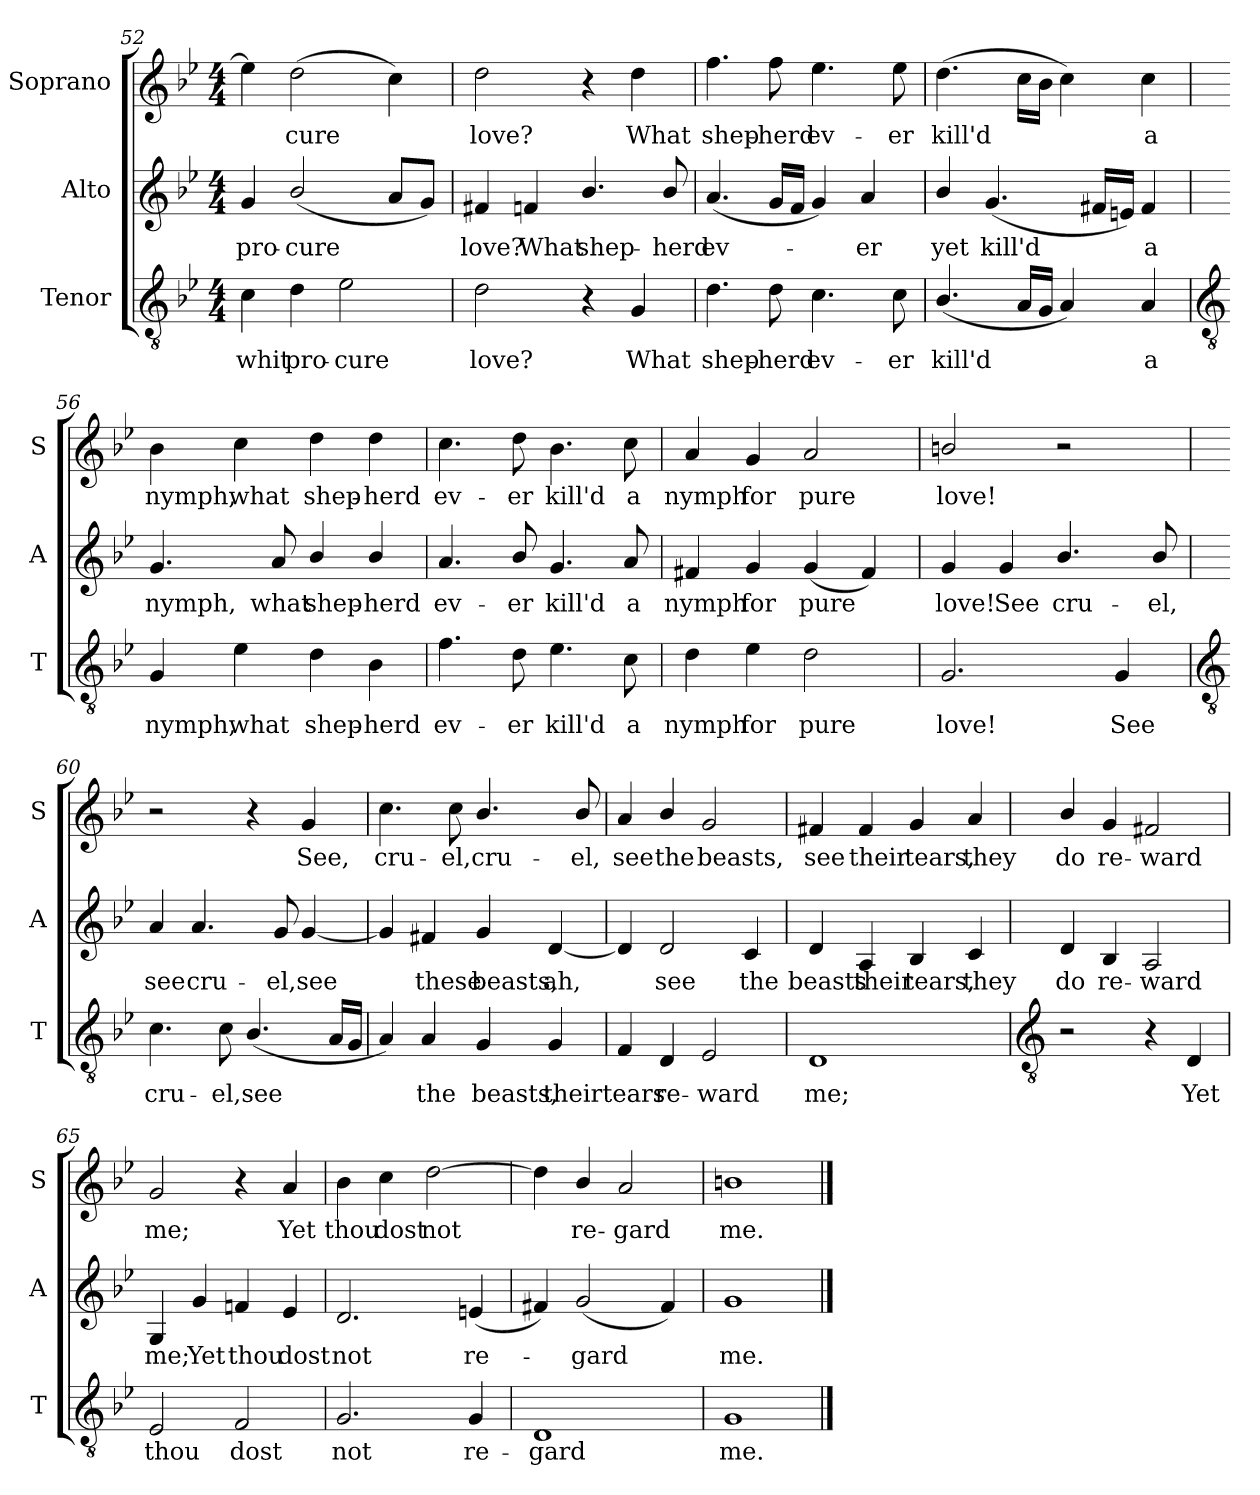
**kern	**text	**kern	**text	**kern	**text
*part3	*part3	*part2	*part2	*part1	*part1
*staff3	*staff3	*staff2	*staff2	*staff1	*staff1
*I"Tenor	*	*I"Alto	*	*I"Soprano	*
*I'T	*	*I'A	*	*I'S	*
!!LO:LB:g=z
*clefGv2	*	*clefG2	*	*clefG2	*
*k[b-e-]	*	*k[b-e-]	*	*k[b-e-]	*
*B-:	*	*B-:	*	*B-:	*
*M4/4	*	*M4/4	*	*M4/4	*
=52	=52	=52	=52	=52	=52
!	!LO:LY:b	!	!LO:LY:b	!	!
4c	whit	4g	pro-	4ee-]	.
!	!LO:LY:b	!	!LO:LY:b	!	!LO:LY:b
4d	pro-	(<2b-/	-cure	(>2dd	-cure
!	!LO:LY:b	!	!	!	!
2e-	-cure	.	.	.	.
.	.	8aL	.	4cc)	.
.	.	8gJ)	.	.	.
=53	=53	=53	=53	=53	=53
!	!LO:LY:b	!	!LO:LY:b	!	!LO:LY:b
2d	love?	4f#X	love?	2dd	love?
!	!	!	!LO:LY:b	!	!
.	.	4fn	What	.	.
!	!	!	!LO:LY:b	!	!
4r	.	4.b-/	shep-	4r	.
!	!LO:LY:b	!	!	!	!LO:LY:b
4G	What	.	.	4dd	What
!	!	!	!LO:LY:b	!	!
.	.	8b-/	-herd	.	.
=54	=54	=54	=54	=54	=54
!	!LO:LY:b	!	!LO:LY:b	!	!LO:LY:b
4.d	shep-	(<4.a	ev-	4.ff	shep-
!	!LO:LY:b	!	!	!	!LO:LY:b
8d	-herd	16gLL	.	8ff	-herd
.	.	16fJJ	.	.	.
!	!LO:LY:b	!	!	!	!LO:LY:b
4.c	ev-	4g)	.	4.ee-	ev-
!	!	!	!LO:LY:b	!	!
.	.	4a	er	.	.
!	!LO:LY:b	!	!	!	!LO:LY:b
8c	-er	.	.	8ee-	-er
=55	=55	=55	=55	=55	=55
!	!LO:LY:b	!	!LO:LY:b	!	!LO:LY:b
(<4.B-/	kill'd	4b-/	yet	(>4.dd	kill'd
!	!	!	!LO:LY:b	!	!
.	.	(<4.g	kill'd	.	.
16ALL	.	.	.	16ccLL	.
16GJJ	.	.	.	16b-JJ	.
4A)	.	.	.	4cc)	.
.	.	16f#XLL	.	.	.
.	.	16enJJ)	.	.	.
!	!LO:LY:b	!	!LO:LY:b	!	!LO:LY:b
4A	a	4f#	a	4cc	a
!!LO:LB:g=z
=56	=56	=56	=56	=56	=56
*clefGv2	*	*	*	*	*
!	!LO:LY:b	!	!LO:LY:b	!	!LO:LY:b
4G	nymph,	4.g	nymph,	4b-	nymph,
!	!LO:LY:b	!	!	!	!LO:LY:b
4e-	what	.	.	4cc	what
!	!	!	!LO:LY:b	!	!
.	.	8a	what	.	.
!	!LO:LY:b	!	!LO:LY:b	!	!LO:LY:b
4d	shep-	4b-/	shep-	4dd	shep-
!	!LO:LY:b	!	!LO:LY:b	!	!LO:LY:b
4B-	-herd	4b-/	-herd	4dd	-herd
=57	=57	=57	=57	=57	=57
!	!LO:LY:b	!	!LO:LY:b	!	!LO:LY:b
4.f	ev-	4.a	ev-	4.cc	ev-
!	!LO:LY:b	!	!LO:LY:b	!	!LO:LY:b
8d	-er	8b-/	-er	8dd	-er
!	!LO:LY:b	!	!LO:LY:b	!	!LO:LY:b
4.e-	kill'd	4.g	kill'd	4.b-	kill'd
!	!LO:LY:b	!	!LO:LY:b	!	!LO:LY:b
8c	a	8a	a	8cc	a
=58	=58	=58	=58	=58	=58
!	!LO:LY:b	!	!LO:LY:b	!	!LO:LY:b
4d	nymph	4f#X	nymph	4a	nymph
!	!LO:LY:b	!	!LO:LY:b	!	!LO:LY:b
4e-	for	4g	for	4g	for
!	!LO:LY:b	!	!LO:LY:b	!	!LO:LY:b
2d	pure	(<4g	pure	2a	pure
.	.	4f#)	.	.	.
=59	=59	=59	=59	=59	=59
!	!LO:LY:b	!	!LO:LY:b	!	!LO:LY:b
2.G	love!	4g	love!	2bn/	love!
!	!	!	!LO:LY:b	!	!
.	.	4g	See	.	.
!	!	!	!LO:LY:b	!	!
.	.	4.b-/	cru-	2r	.
!	!LO:LY:b	!	!	!	!
4G	See	.	.	.	.
!	!	!	!LO:LY:b	!	!
.	.	8b-/	-el,	.	.
!!LO:LB:g=z
=60	=60	=60	=60	=60	=60
*clefGv2	*	*	*	*	*
!	!LO:LY:b	!	!LO:LY:b	!	!
4.c	cru-	4a	see	2r	.
!	!	!	!LO:LY:b	!	!
.	.	4.a	cru-	.	.
!	!LO:LY:b	!	!	!	!
8c	-el,	.	.	.	.
!	!LO:LY:b	!	!	!	!
(<4.B-/	see	.	.	4r	.
!	!	!	!LO:LY:b	!	!
.	.	8g	-el,	.	.
!	!	!	!LO:LY:b	!	!LO:LY:b
.	.	[4g	see	4g	See,
16ALL	.	.	.	.	.
16GJJ	.	.	.	.	.
=61	=61	=61	=61	=61	=61
!	!	!	!	!	!LO:LY:b
4A)	.	4g]	.	4.cc	cru-
!	!LO:LY:b	!	!LO:LY:b	!	!
4A	the	4f#X	these	.	.
!	!	!	!	!	!LO:LY:b
.	.	.	.	8cc	-el,
!	!LO:LY:b	!	!LO:LY:b	!	!LO:LY:b
4G	beasts,	4g	beasts,	4.b-/	cru-
!	!LO:LY:b	!	!LO:LY:b	!	!
4G	their	[4d	ah,	.	.
!	!	!	!	!	!LO:LY:b
.	.	.	.	8b-/	-el,
=62	=62	=62	=62	=62	=62
!	!LO:LY:b	!	!	!	!LO:LY:b
4F	tears	4d]	.	4a	see
!	!LO:LY:b	!	!LO:LY:b	!	!LO:LY:b
4D	re-	2d	see	4b-/	the
!	!LO:LY:b	!	!	!	!LO:LY:b
2E-	-ward	.	.	2g	beasts,
!	!	!	!LO:LY:b	!	!
.	.	4c	the	.	.
=63	=63	=63	=63	=63	=63
!	!LO:LY:b	!	!LO:LY:b	!	!LO:LY:b
1D	me;	4d	beasts	4f#X	see
!	!	!	!LO:LY:b	!	!LO:LY:b
.	.	4A	their	4f#	their
!	!	!	!LO:LY:b	!	!LO:LY:b
.	.	4B-	tears,	4g	tears,
!	!	!	!LO:LY:b	!	!LO:LY:b
.	.	4c	they	4a	they
!!LO:LB:g=z
=64	=64	=64	=64	=64	=64
*clefGv2	*	*	*	*	*
!	!	!	!LO:LY:b	!	!LO:LY:b
2r	.	4d	do	4b-/	do
!	!	!	!LO:LY:b	!	!LO:LY:b
.	.	4B-	re-	4g	re-
!	!	!	!LO:LY:b	!	!LO:LY:b
4r	.	2A	-ward	2f#X	-ward
!	!LO:LY:b	!	!	!	!
4D	Yet	.	.	.	.
=65	=65	=65	=65	=65	=65
!	!LO:LY:b	!	!LO:LY:b	!	!LO:LY:b
2E-	thou	4G	me;	2g	me;
!	!	!	!LO:LY:b	!	!
.	.	4g	Yet	.	.
!	!LO:LY:b	!	!LO:LY:b	!	!
2F	dost	4fn	thou	4r	.
!	!	!	!LO:LY:b	!	!LO:LY:b
.	.	4e-	dost	4a	Yet
=66	=66	=66	=66	=66	=66
!	!LO:LY:b	!	!LO:LY:b	!	!LO:LY:b
2.G	not	2.d	not	4b-	thou
!	!	!	!	!	!LO:LY:b
.	.	.	.	4cc	dost
!	!	!	!	!	!LO:LY:b
.	.	.	.	[2dd	not
!	!LO:LY:b	!	!LO:LY:b	!	!
4G	re-	(<4en	re-	.	.
=67	=67	=67	=67	=67	=67
!	!LO:LY:b	!	!	!	!
1D	-gard	4f#X)	.	4dd]	.
!	!	!	!LO:LY:b	!	!LO:LY:b
.	.	(<2g	gard	4b-/	re-
!	!	!	!	!	!LO:LY:b
.	.	.	.	2a	-gard
.	.	4f#)	.	.	.
=68	=68	=68	=68	=68	=68
!	!LO:LY:b	!	!LO:LY:b	!	!LO:LY:b
1G	me.	1g	me.	1bn	me.
==	==	==	==	==	==
*-	*-	*-	*-	*-	*-
